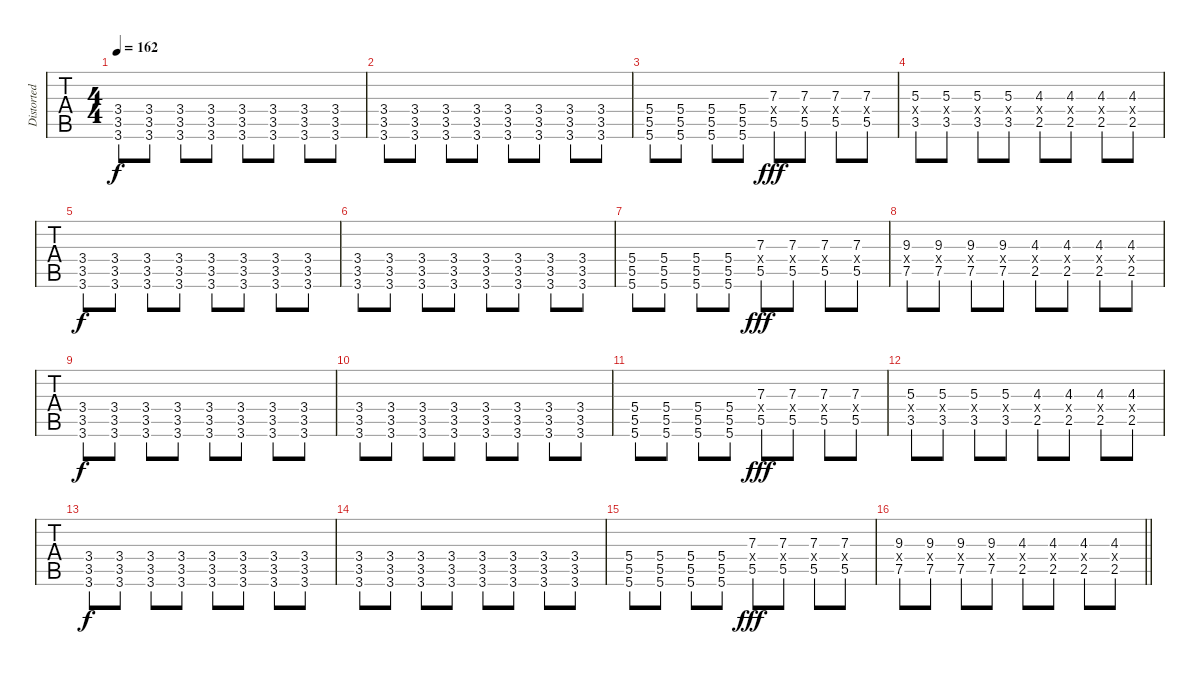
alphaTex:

\track ("Distorted 2 [Tuck]" "Distorted ") {instrument distortionguitar}
\staff {tabs}
\tuning (D4 A3 F3 C3 G2 C2) {hide}
\ts (4 4)
\tempo 162
\clef g2
\ks c
(3.4 3.5 3.6).8{dy f} (3.4 3.5 3.6).8 (3.4 3.5 3.6).8 (3.4 3.5 3.6).8 (3.4 3.5 3.6).8 (3.4 3.5 3.6).8 (3.4 3.5 3.6).8 (3.4 3.5 3.6).8 |
(3.4 3.5 3.6).8 (3.4 3.5 3.6).8 (3.4 3.5 3.6).8 (3.4 3.5 3.6).8 (3.4 3.5 3.6).8 (3.4 3.5 3.6).8 (3.4 3.5 3.6).8 (3.4 3.5 3.6).8 |
(5.4 5.5 5.6).8 (5.4 5.5 5.6).8 (5.4 5.5 5.6).8 (5.4 5.5 5.6).8 (7.3 0.4{x} 5.5).8{dy fff} (7.3 0.4{x} 5.5).8 (7.3 0.4{x} 5.5).8 (7.3 0.4{x} 5.5).8 |
(5.3 0.4{x} 3.5).8 (5.3 0.4{x} 3.5).8 (5.3 0.4{x} 3.5).8 (5.3 0.4{x} 3.5).8 (4.3 0.4{x} 2.5).8 (4.3 0.4{x} 2.5).8 (4.3 0.4{x} 2.5).8 (4.3 0.4{x} 2.5).8 |
(3.4 3.5 3.6).8{dy f} (3.4 3.5 3.6).8 (3.4 3.5 3.6).8 (3.4 3.5 3.6).8 (3.4 3.5 3.6).8 (3.4 3.5 3.6).8 (3.4 3.5 3.6).8 (3.4 3.5 3.6).8 |
(3.4 3.5 3.6).8 (3.4 3.5 3.6).8 (3.4 3.5 3.6).8 (3.4 3.5 3.6).8 (3.4 3.5 3.6).8 (3.4 3.5 3.6).8 (3.4 3.5 3.6).8 (3.4 3.5 3.6).8 |
(5.4 5.5 5.6).8 (5.4 5.5 5.6).8 (5.4 5.5 5.6).8 (5.4 5.5 5.6).8 (7.3 0.4{x} 5.5).8{dy fff} (7.3 0.4{x} 5.5).8 (7.3 0.4{x} 5.5).8 (7.3 0.4{x} 5.5).8 |
(9.3 0.4{x} 7.5).8 (9.3 0.4{x} 7.5).8 (9.3 0.4{x} 7.5).8 (9.3 0.4{x} 7.5).8 (4.3 0.4{x} 2.5).8 (4.3 0.4{x} 2.5).8 (4.3 0.4{x} 2.5).8 (4.3 0.4{x} 2.5).8 |
(3.4 3.5 3.6).8{dy f} (3.4 3.5 3.6).8 (3.4 3.5 3.6).8 (3.4 3.5 3.6).8 (3.4 3.5 3.6).8 (3.4 3.5 3.6).8 (3.4 3.5 3.6).8 (3.4 3.5 3.6).8 |
(3.4 3.5 3.6).8 (3.4 3.5 3.6).8 (3.4 3.5 3.6).8 (3.4 3.5 3.6).8 (3.4 3.5 3.6).8 (3.4 3.5 3.6).8 (3.4 3.5 3.6).8 (3.4 3.5 3.6).8 |
(5.4 5.5 5.6).8 (5.4 5.5 5.6).8 (5.4 5.5 5.6).8 (5.4 5.5 5.6).8 (7.3 0.4{x} 5.5).8{dy fff} (7.3 0.4{x} 5.5).8 (7.3 0.4{x} 5.5).8 (7.3 0.4{x} 5.5).8 |
(5.3 0.4{x} 3.5).8 (5.3 0.4{x} 3.5).8 (5.3 0.4{x} 3.5).8 (5.3 0.4{x} 3.5).8 (4.3 0.4{x} 2.5).8 (4.3 0.4{x} 2.5).8 (4.3 0.4{x} 2.5).8 (4.3 0.4{x} 2.5).8 |
(3.4 3.5 3.6).8{dy f} (3.4 3.5 3.6).8 (3.4 3.5 3.6).8 (3.4 3.5 3.6).8 (3.4 3.5 3.6).8 (3.4 3.5 3.6).8 (3.4 3.5 3.6).8 (3.4 3.5 3.6).8 |
(3.4 3.5 3.6).8 (3.4 3.5 3.6).8 (3.4 3.5 3.6).8 (3.4 3.5 3.6).8 (3.4 3.5 3.6).8 (3.4 3.5 3.6).8 (3.4 3.5 3.6).8 (3.4 3.5 3.6).8 |
(5.4 5.5 5.6).8 (5.4 5.5 5.6).8 (5.4 5.5 5.6).8 (5.4 5.5 5.6).8 (7.3 0.4{x} 5.5).8{dy fff} (7.3 0.4{x} 5.5).8 (7.3 0.4{x} 5.5).8 (7.3 0.4{x} 5.5).8 |
\barLineRight lightlight
(9.3 0.4{x} 7.5).8 (9.3 0.4{x} 7.5).8 (9.3 0.4{x} 7.5).8 (9.3 0.4{x} 7.5).8 (4.3 0.4{x} 2.5).8 (4.3 0.4{x} 2.5).8 (4.3 0.4{x} 2.5).8 (4.3 0.4{x} 2.5).8
